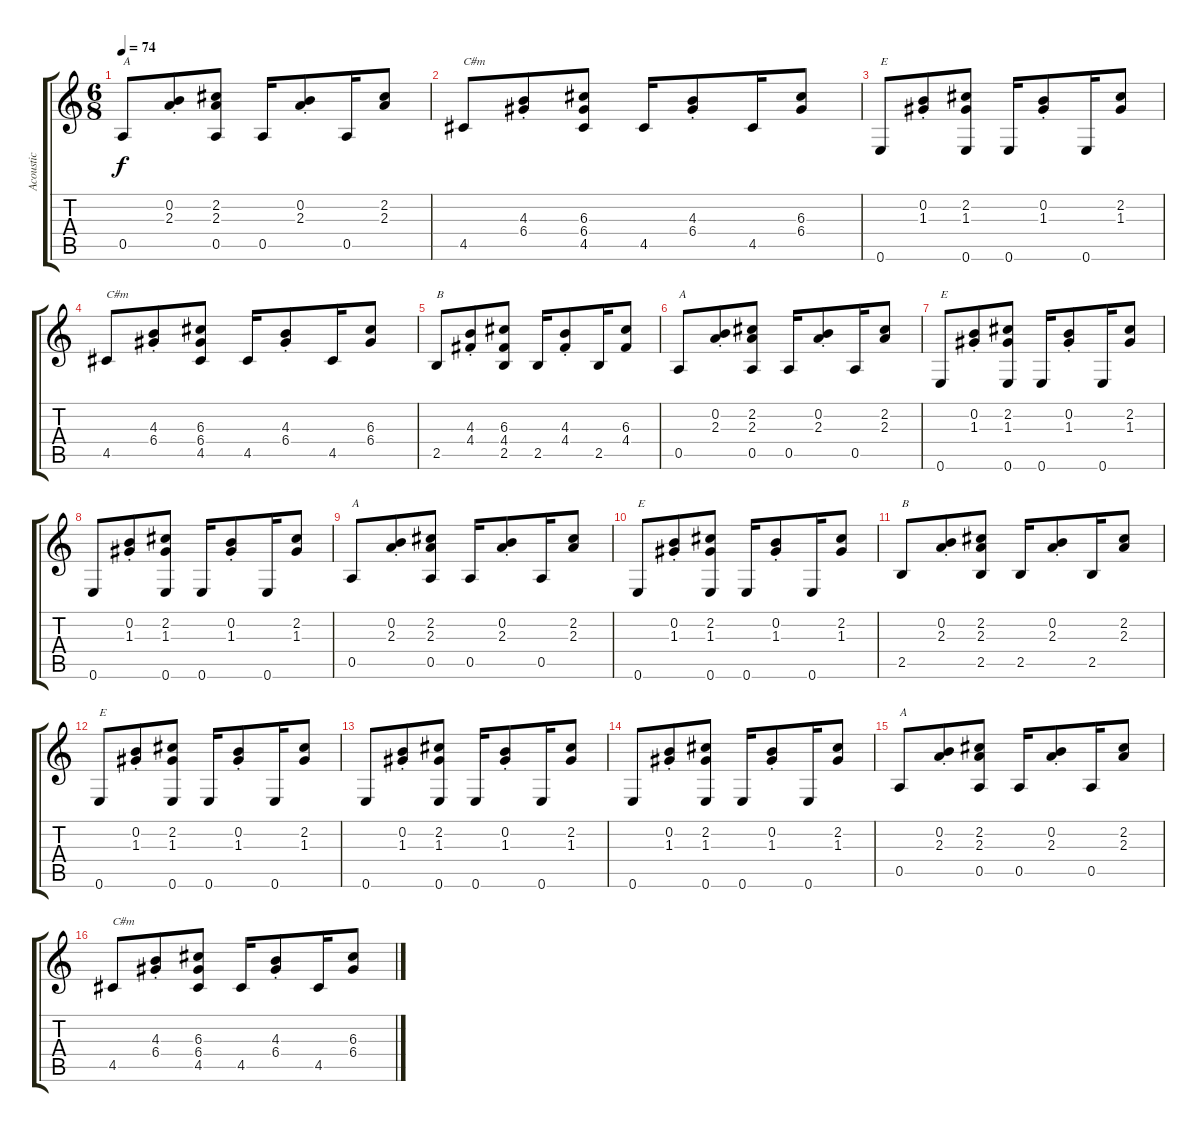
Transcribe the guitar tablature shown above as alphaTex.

\track ("Acoustic" "Acoustic") {instrument acousticguitarsteel}
\staff {score tabs}
\tuning (E4 B3 G3 D3 A2 E2) {hide}
\ts (6 8)
\tempo 74
\clef g2
\ks c
0.5.8{txt "A" dy f} (0.2{st} 2.3{st}).8 (2.2 2.3 0.5).8 0.5.16 (0.2{st} 2.3{st}).8 0.5.16 (2.2 2.3).8 |
4.5.8{txt "C#m"} (4.3{st} 6.4).8 (6.3 6.4 4.5).8 4.5.16 (4.3{st} 6.4).8 4.5.16 (6.3 6.4).8 |
0.6.8{txt "E"} (0.2{st} 1.3{st}).8 (2.2 1.3 0.6).8 0.6.16 (0.2{st} 1.3{st}).8 0.6.16 (2.2 1.3).8 |
4.5.8{txt "C#m"} (4.3{st} 6.4).8 (6.3 6.4 4.5).8 4.5.16 (4.3{st} 6.4).8 4.5.16 (6.3 6.4).8 |
2.5.8{txt "B"} (4.3{st} 4.4).8 (6.3 4.4 2.5).8 2.5.16 (4.3{st} 4.4).8 2.5.16 (6.3 4.4).8 |
0.5.8{txt "A"} (0.2{st} 2.3{st}).8 (2.2 2.3 0.5).8 0.5.16 (0.2{st} 2.3{st}).8 0.5.16 (2.2 2.3).8 |
0.6.8{txt "E"} (0.2{st} 1.3{st}).8 (2.2 1.3 0.6).8 0.6.16 (0.2{st} 1.3{st}).8 0.6.16 (2.2 1.3).8 |
0.6.8 (0.2{st} 1.3{st}).8 (2.2 1.3 0.6).8 0.6.16 (0.2{st} 1.3{st}).8 0.6.16 (2.2 1.3).8 |
0.5.8{txt "A"} (0.2{st} 2.3{st}).8 (2.2 2.3 0.5).8 0.5.16 (0.2{st} 2.3{st}).8 0.5.16 (2.2 2.3).8 |
0.6.8{txt "E"} (0.2{st} 1.3{st}).8 (2.2 1.3 0.6).8 0.6.16 (0.2{st} 1.3{st}).8 0.6.16 (2.2 1.3).8 |
2.5.8{txt "B"} (0.2{st} 2.3{st}).8 (2.2 2.3 2.5).8 2.5.16 (0.2{st} 2.3{st}).8 2.5.16 (2.2 2.3).8 |
0.6.8{txt "E"} (0.2{st} 1.3{st}).8 (2.2 1.3 0.6).8 0.6.16 (0.2{st} 1.3{st}).8 0.6.16 (2.2 1.3).8 |
0.6.8 (0.2{st} 1.3{st}).8 (2.2 1.3 0.6).8 0.6.16 (0.2{st} 1.3{st}).8 0.6.16 (2.2 1.3).8 |
0.6.8 (0.2{st} 1.3{st}).8 (2.2 1.3 0.6).8 0.6.16 (0.2{st} 1.3{st}).8 0.6.16 (2.2 1.3).8 |
0.5.8{txt "A"} (0.2{st} 2.3{st}).8 (2.2 2.3 0.5).8 0.5.16 (0.2{st} 2.3{st}).8 0.5.16 (2.2 2.3).8 |
4.5.8{txt "C#m"} (4.3{st} 6.4).8 (6.3 6.4 4.5).8 4.5.16 (4.3{st} 6.4).8 4.5.16 (6.3 6.4).8
